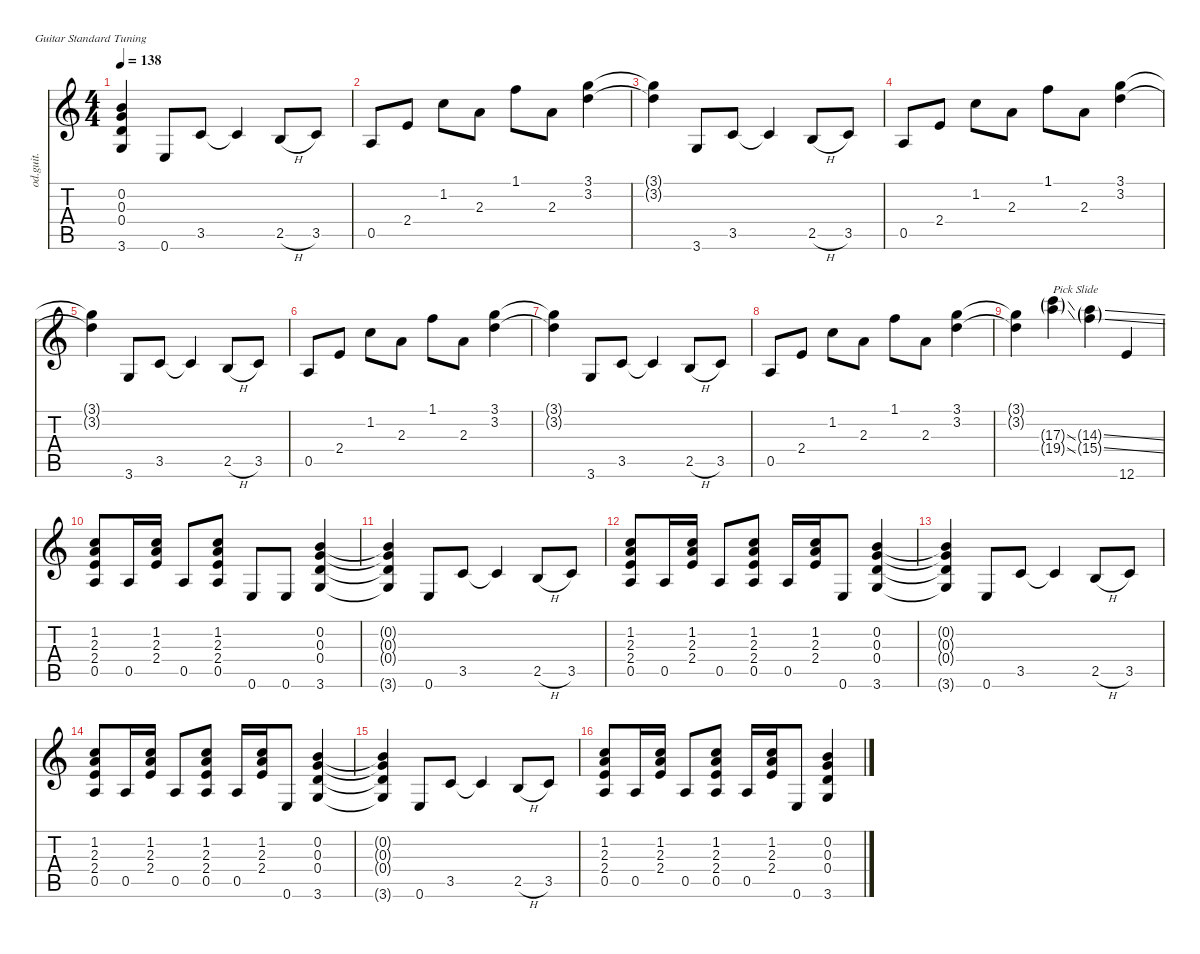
\defaultSystemsLayout 4
\hideDynamics
\bracketExtendMode nobrackets
\otherSystemsTrackNameOrientation horizontal
\track ("Eddie Van Halen " "od.guit.") {instrument overdrivenguitar}
\staff {score tabs}
\tuning (E4 B3 G3 D3 A2 E2)
\ts (4 4)
\tempo 138
\clef g2
\ks c
(0.2{t} 0.3{t} 0.4{t} 3.6{t}).4{dy f beam Up} 0.6.8{beam Up} 3.5.8{beam Up} 3.5{t}.4{beam Up} 2.5{h}.8{beam Up} 3.5.8{beam Up} |
0.5.8{beam Up} 2.4.8{beam Up} 1.2.8{beam Down} 2.3.8{beam Down} 1.1.8{beam Down} 2.3.8{beam Down} (3.1 3.2).4{beam Down} |
(3.1{t} 3.2{t}).4{beam Down} 3.6.8{beam Up} 3.5.8{beam Up} 3.5{t}.4{beam Up} 2.5{h}.8{beam Up} 3.5.8{beam Up} |
0.5.8{beam Up} 2.4.8{beam Up} 1.2.8{beam Down} 2.3.8{beam Down} 1.1.8{beam Down} 2.3.8{beam Down} (3.1 3.2).4{beam Down} |
(3.1{t} 3.2{t}).4{beam Down} 3.6.8{beam Up} 3.5.8{beam Up} 3.5{t}.4{beam Up} 2.5{h}.8{beam Up} 3.5.8{beam Up} |
0.5.8{beam Up} 2.4.8{beam Up} 1.2.8{beam Down} 2.3.8{beam Down} 1.1.8{beam Down} 2.3.8{beam Down} (3.1 3.2).4{beam Down} |
(3.1{t} 3.2{t}).4{beam Down} 3.6.8{beam Up} 3.5.8{beam Up} 3.5{t}.4{beam Up} 2.5{h}.8{beam Up} 3.5.8{beam Up} |
0.5.8{beam Up} 2.4.8{beam Up} 1.2.8{beam Down} 2.3.8{beam Down} 1.1.8{beam Down} 2.3.8{beam Down} (3.1 3.2).4{beam Down} |
(3.1{t} 3.2{t}).4{beam Down} (17.3{ss g} 19.4{ss g}).4{txt "Pick Slide" dy mf beam Down} (14.3{ss g} 15.4{ss g}).4{beam Down} 12.6.4{dy f beam Up} |
(1.2 2.3 2.4 0.5).8{beam Up} 0.5.16{beam Up} (1.2 2.3 2.4).16{beam Up} 0.5.8{beam Up} (1.2 2.3 2.4 0.5).8{beam Up} 0.6.8{beam Up} 0.6.8{beam Up} (0.2 0.3 0.4 3.6).4{beam Up} |
(0.2{t} 0.3{t} 0.4{t} 3.6{t}).4{beam Up} 0.6.8{beam Up} 3.5.8{beam Up} 3.5{t}.4{beam Up} 2.5{h}.8{beam Up} 3.5.8{beam Up} |
(1.2 2.3 2.4 0.5).8{beam Up} 0.5.16{beam Up} (1.2 2.3 2.4).16{beam Up} 0.5.8{beam Up} (1.2 2.3 2.4 0.5).8{beam Up} 0.5.16{beam Up} (1.2 2.3 2.4).16{beam Up} 0.6.8{beam Up} (0.2 0.3 0.4 3.6).4{beam Up} |
(0.2{t} 0.3{t} 0.4{t} 3.6{t}).4{beam Up} 0.6.8{beam Up} 3.5.8{beam Up} 3.5{t}.4{beam Up} 2.5{h}.8{beam Up} 3.5.8{beam Up} |
(1.2 2.3 2.4 0.5).8{beam Up} 0.5.16{beam Up} (1.2 2.3 2.4).16{beam Up} 0.5.8{beam Up} (1.2 2.3 2.4 0.5).8{beam Up} 0.5.16{beam Up} (1.2 2.3 2.4).16{beam Up} 0.6.8{beam Up} (0.2 0.3 0.4 3.6).4{beam Up} |
(0.2{t} 0.3{t} 0.4{t} 3.6{t}).4{beam Up} 0.6.8{beam Up} 3.5.8{beam Up} 3.5{t}.4{beam Up} 2.5{h}.8{beam Up} 3.5.8{beam Up} |
(1.2 2.3 2.4 0.5).8{beam Up} 0.5.16{beam Up} (1.2 2.3 2.4).16{beam Up} 0.5.8{beam Up} (1.2 2.3 2.4 0.5).8{beam Up} 0.5.16{beam Up} (1.2 2.3 2.4).16{beam Up} 0.6.8{beam Up} (0.2 0.3 0.4 3.6).4{beam Up}
